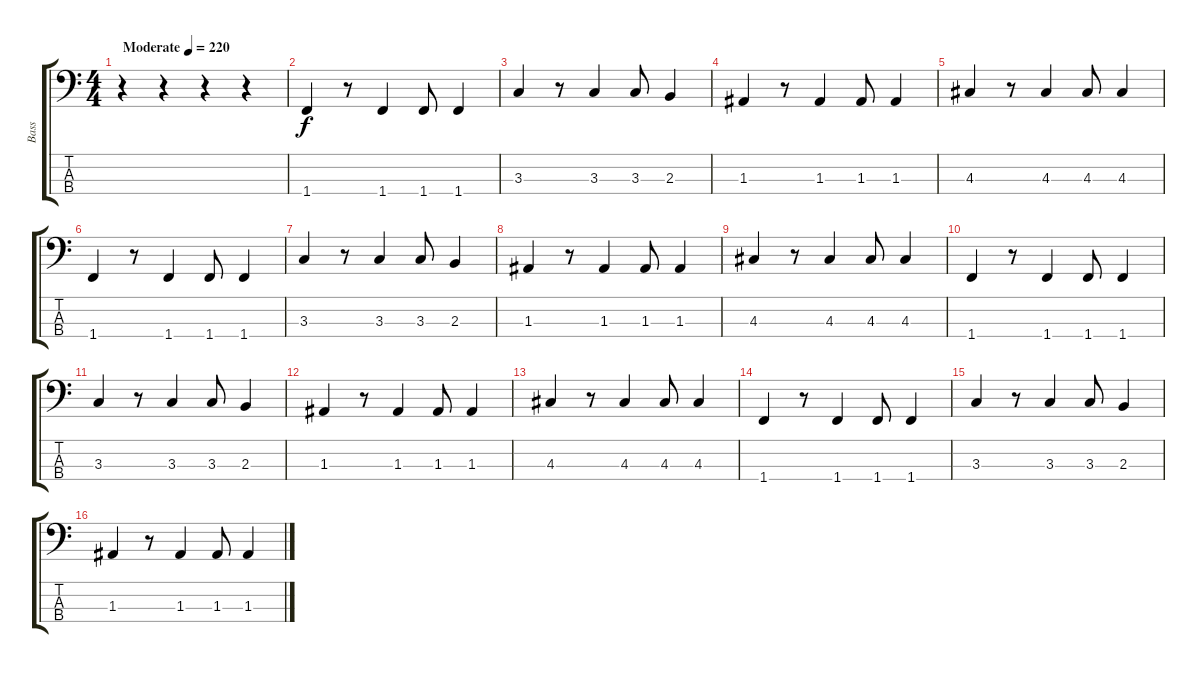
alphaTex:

\track ("Bass" "Bass") {instrument electricbassfinger}
\staff {score tabs}
\tuning (G2 D2 A1 E1) {hide}
\ts (4 4)
\tempo (220 "Moderate")
\clef f4
\ks c
r.4{dy f instrument electricbassfinger} r.4 r.4 r.4 |
1.4.4 r.8 1.4.4 1.4.8 1.4.4 |
3.3.4 r.8 3.3.4 3.3.8 2.3.4 |
1.3.4 r.8 1.3.4 1.3.8 1.3.4 |
4.3.4 r.8 4.3.4 4.3.8 4.3.4 |
1.4.4 r.8 1.4.4 1.4.8 1.4.4 |
3.3.4 r.8 3.3.4 3.3.8 2.3.4 |
1.3.4 r.8 1.3.4 1.3.8 1.3.4 |
4.3.4 r.8 4.3.4 4.3.8 4.3.4 |
1.4.4 r.8 1.4.4 1.4.8 1.4.4 |
3.3.4 r.8 3.3.4 3.3.8 2.3.4 |
1.3.4 r.8 1.3.4 1.3.8 1.3.4 |
4.3.4 r.8 4.3.4 4.3.8 4.3.4 |
1.4.4 r.8 1.4.4 1.4.8 1.4.4 |
3.3.4 r.8 3.3.4 3.3.8 2.3.4 |
1.3.4 r.8 1.3.4 1.3.8 1.3.4
